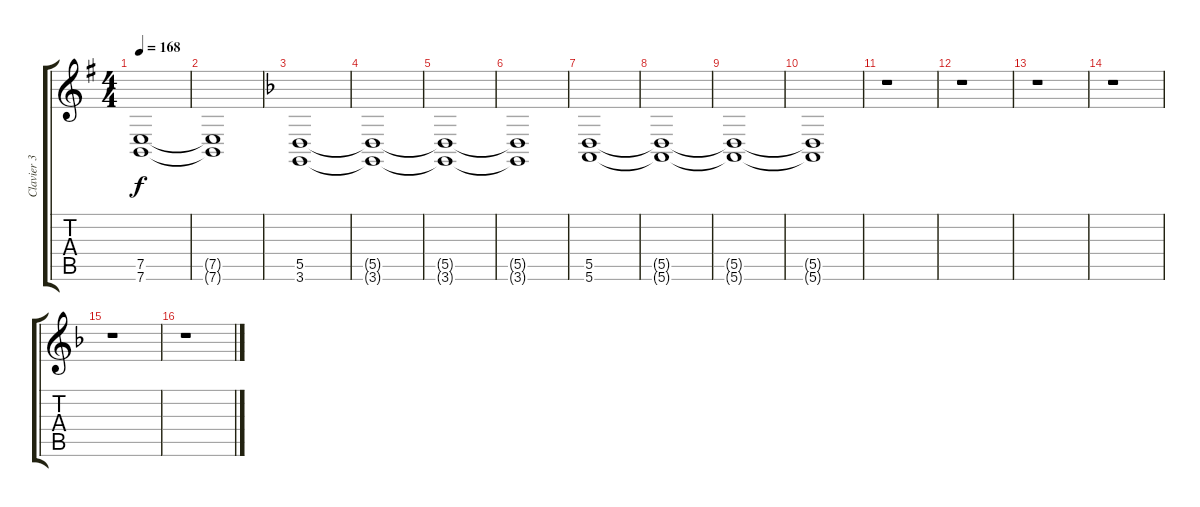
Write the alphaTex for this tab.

\track ("Clavier 3" "Clavier 3") {instrument stringensemble1}
\staff {score tabs}
\tuning (E4 B3 G3 D3 A2 E2) {hide}
\ts (4 4)
\tempo 168
\clef g2
\ks g
(7.5{t} 7.6{t}).1{dy f} |
(7.5{t} 7.6{t}).1 |
\ks f
(5.5 3.6).1 |
(5.5{t} 3.6{t}).1 |
(5.5{t} 3.6{t}).1 |
(5.5{t} 3.6{t}).1 |
(5.5 5.6).1 |
(5.5{t} 5.6{t}).1 |
(5.5{t} 5.6{t}).1 |
(5.5{t} 5.6{t}).1 |
r.1 |
r.1 |
r.1 |
r.1 |
r.1 |
r.1
